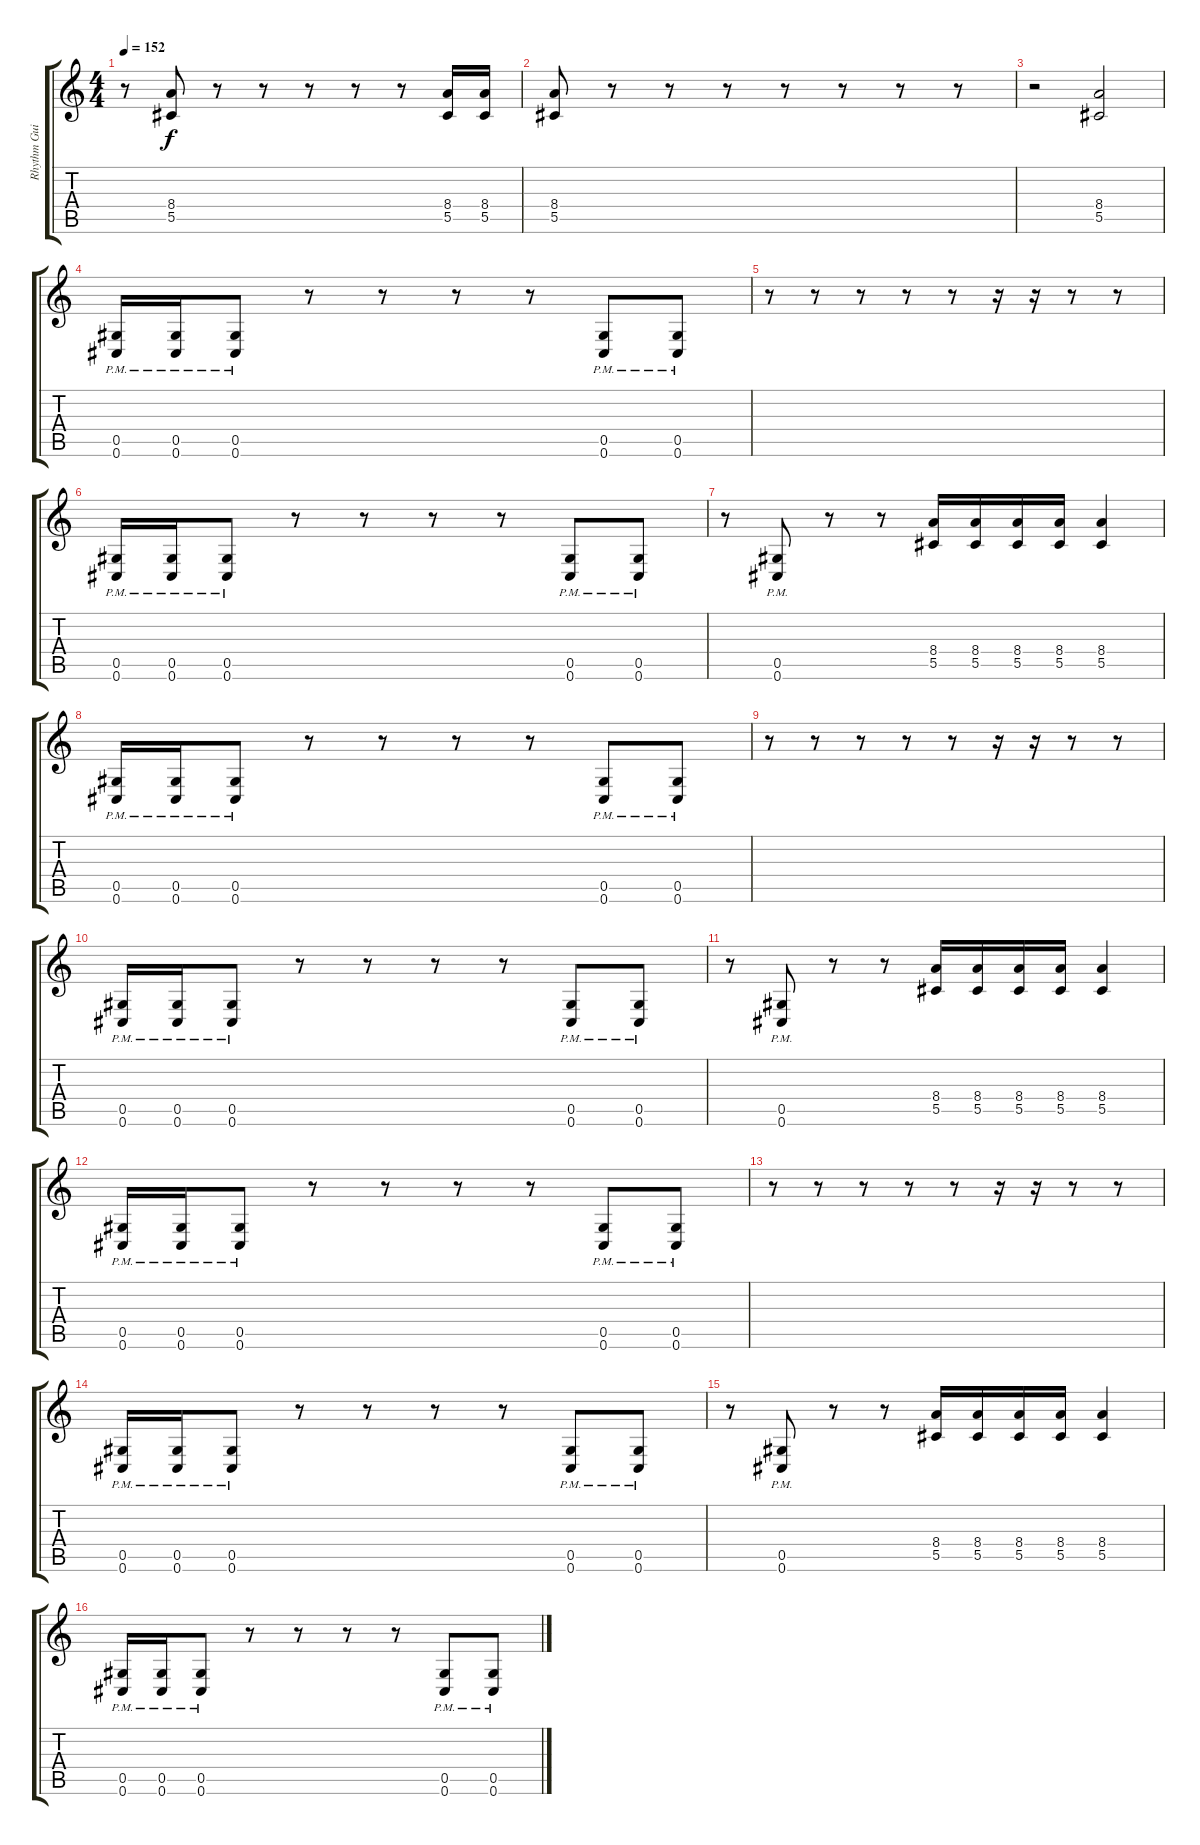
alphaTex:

\track ("Rhythm Guitar" "Rhythm Gui") {instrument distortionguitar}
\staff {score tabs}
\tuning (Eb4 Bb3 Gb3 Db3 Ab2 Db2) {hide}
\ts (4 4)
\tempo 152
\clef g2
\ks c
r.8{dy f} (8.4 5.5).8 r.8 r.8 r.8 r.8 r.8 (8.4 5.5).16 (8.4 5.5).16 |
(8.4 5.5).8 r.8 r.8 r.8 r.8 r.8 r.8 r.8 |
r.2 (8.4 5.5).2 |
(0.5{pm} 0.6{pm}).16 (0.5{pm} 0.6{pm}).16 (0.5{pm} 0.6{pm}).8 r.8 r.8 r.8 r.8 (0.5{pm} 0.6{pm}).8 (0.5{pm} 0.6{pm}).8 |
r.8 r.8 r.8 r.8 r.8 r.16 r.16 r.8 r.8 |
(0.5{pm} 0.6{pm}).16 (0.5{pm} 0.6{pm}).16 (0.5{pm} 0.6{pm}).8 r.8 r.8 r.8 r.8 (0.5{pm} 0.6{pm}).8 (0.5{pm} 0.6{pm}).8 |
r.8 (0.5{pm} 0.6{pm}).8 r.8 r.8 (8.4 5.5).16 (8.4 5.5).16 (8.4 5.5).16 (8.4 5.5).16 (8.4 5.5).4 |
(0.5{pm} 0.6{pm}).16 (0.5{pm} 0.6{pm}).16 (0.5{pm} 0.6{pm}).8 r.8 r.8 r.8 r.8 (0.5{pm} 0.6{pm}).8 (0.5{pm} 0.6{pm}).8 |
r.8 r.8 r.8 r.8 r.8 r.16 r.16 r.8 r.8 |
(0.5{pm} 0.6{pm}).16 (0.5{pm} 0.6{pm}).16 (0.5{pm} 0.6{pm}).8 r.8 r.8 r.8 r.8 (0.5{pm} 0.6{pm}).8 (0.5{pm} 0.6{pm}).8 |
r.8 (0.5{pm} 0.6{pm}).8 r.8 r.8 (8.4 5.5).16 (8.4 5.5).16 (8.4 5.5).16 (8.4 5.5).16 (8.4 5.5).4 |
(0.5{pm} 0.6{pm}).16 (0.5{pm} 0.6{pm}).16 (0.5{pm} 0.6{pm}).8 r.8 r.8 r.8 r.8 (0.5{pm} 0.6{pm}).8 (0.5{pm} 0.6{pm}).8 |
r.8 r.8 r.8 r.8 r.8 r.16 r.16 r.8 r.8 |
(0.5{pm} 0.6{pm}).16 (0.5{pm} 0.6{pm}).16 (0.5{pm} 0.6{pm}).8 r.8 r.8 r.8 r.8 (0.5{pm} 0.6{pm}).8 (0.5{pm} 0.6{pm}).8 |
r.8 (0.5{pm} 0.6{pm}).8 r.8 r.8 (8.4 5.5).16 (8.4 5.5).16 (8.4 5.5).16 (8.4 5.5).16 (8.4 5.5).4 |
(0.5{pm} 0.6{pm}).16 (0.5{pm} 0.6{pm}).16 (0.5{pm} 0.6{pm}).8 r.8 r.8 r.8 r.8 (0.5{pm} 0.6{pm}).8 (0.5{pm} 0.6{pm}).8
